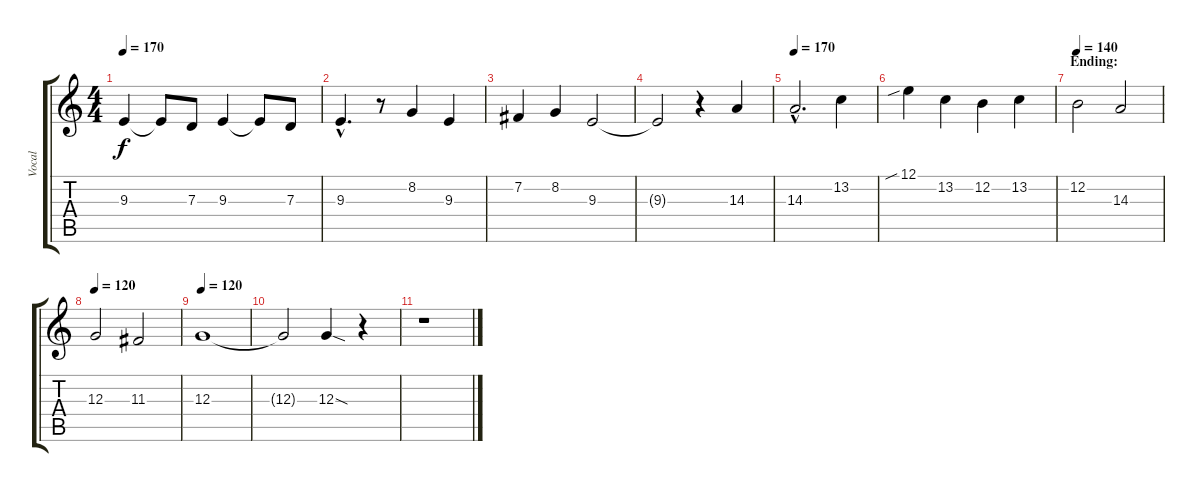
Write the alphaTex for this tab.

\track ("Vocal" "Vocal") {instrument oboe}
\staff {score tabs}
\tuning (E4 B3 G3 D3 A2 E2) {hide}
\ts (4 4)
\tempo 170
\clef g2
\ks c
9.3.4{dy f} 9.3{t}.8 7.3.8 9.3.4 9.3{t}.8 7.3.8 |
9.3{hac}.4{d} r.8 8.2.4 9.3.4 |
7.2.4 8.2.4 9.3.2 |
9.3{t}.2 r.4 14.3.4 |
\tempo 170
14.3{hac}.2{d} 13.2.4 |
12.1{sib}.4 13.2.4 12.2.4 13.2.4 |
\section ("" "Ending:")
\tempo 140
12.2.2 14.3.2 |
\tempo 120
12.3.2 11.3.2 |
\tempo 120
12.3.1 |
12.3{t}.2 12.3{sod}.4 r.4 |
r.1
